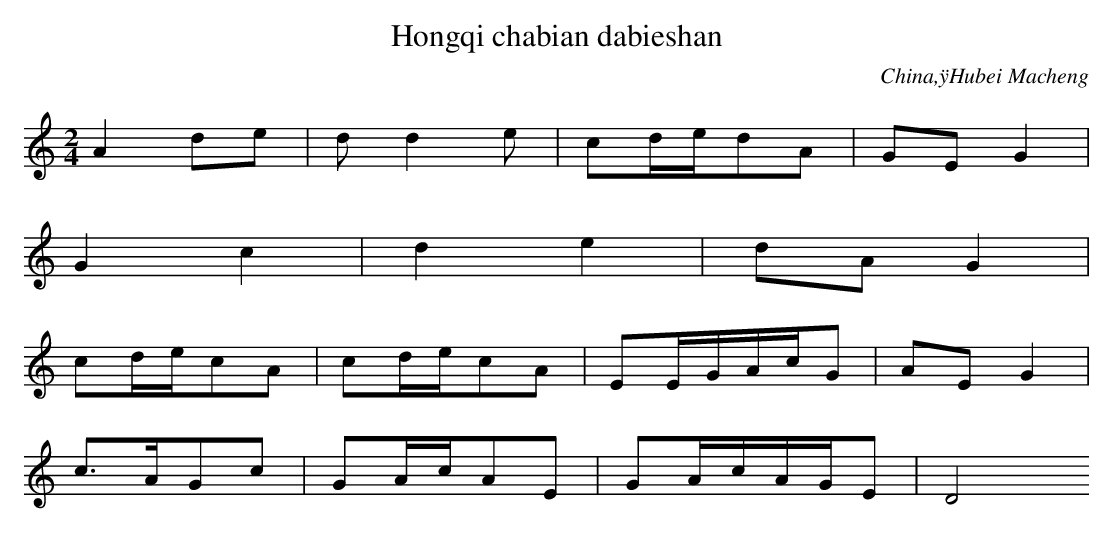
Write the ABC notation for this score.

X:1
T: Hongqi chabian dabieshan
O: China,ÿHubei Macheng
M: 2/4
L: 1/16
K: C
A4d2e2 | d2d4e2 | c2ded2A2 | G2E2G4 |
G4c4 | d4e4 | d2A2G4 |
c2dec2A2 | c2dec2A2 | E2EGAcG2 | A2E2G4 |
c3AG2c2 | G2AcA2E2 | G2AcAGE2 | D8
